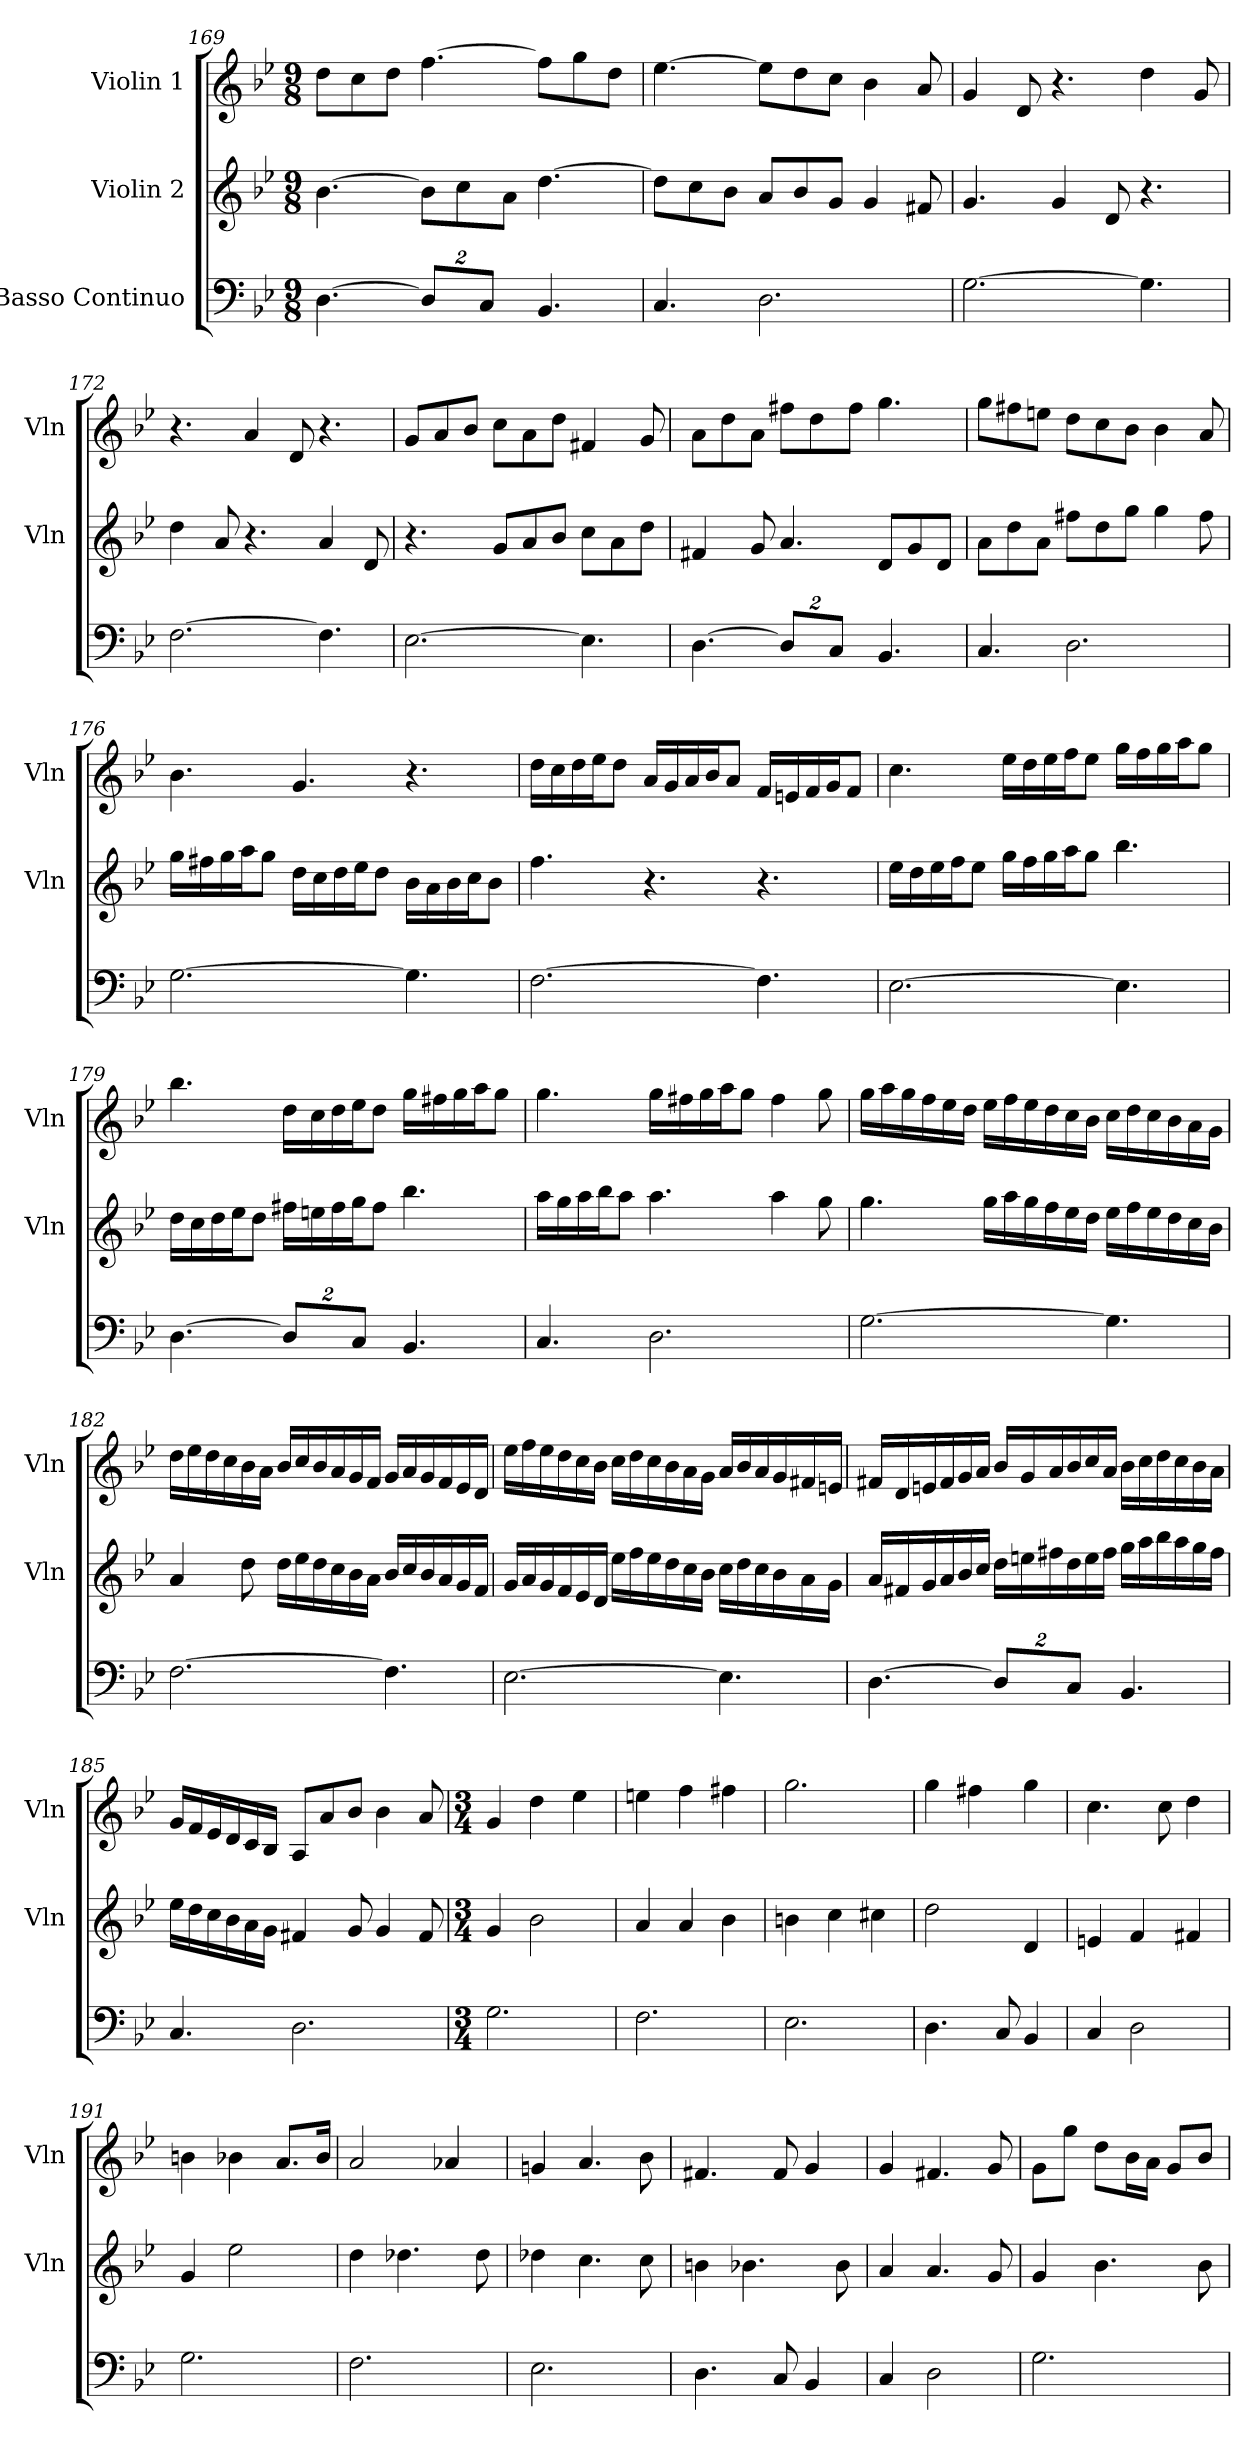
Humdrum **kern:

**kern	**kern	**kern
*part3	*part2	*part1
*staff3	*staff2	*staff1
*I"Basso Continuo	*I"Violin 2	*I"Violin 1
*	*I'Vln	*I'Vln
*clefF4	*clefG2	*clefG2
*k[b-e-]	*k[b-e-]	*k[b-e-]
*M9/8	*M9/8	*M9/8
=169	=169	=169
[4.D\	[4.b-\	8dd\L
.	.	8cc\
.	.	8dd\J
*Xbrackettup	*	*
16%3D/L]	8b-\L]	[4.ff\
.	8cc\	.
16%3C/J	.	.
.	8a\J	.
4.BB-/	[4.dd\	8ff\L]
.	.	8gg\
.	.	8dd\J
=170	=170	=170
4.C/	8dd\L]	[4.ee-\
.	8cc\	.
.	8b-\J	.
2.D\	8a/L	8ee-\L]
.	8b-/	8dd\
.	8g/J	8cc\J
.	4g/	4b-\
.	8f#X/	8a/
!!LO:LB:g=z
=171	=171	=171
[2.G\	4.g/	4g/
.	.	8d/
.	4g/	4.r
.	8d/	.
4.G\]	4.r	4dd\
.	.	8g/
=172	=172	=172
[2.F\	4dd\	4.r
.	8a/	.
.	4.r	4a/
.	.	8d/
4.F\]	4a/	4.r
.	8d/	.
=173	=173	=173
[2.E-\	4.r	8g/L
.	.	8a/
.	.	8b-/J
.	8g/L	8cc\L
.	8a/	8a\
.	8b-/J	8dd\J
4.E-\]	8cc\L	4f#X/
.	8a\	.
.	8dd\J	8g/
=174	=174	=174
[4.D\	4f#X/	8a\L
.	.	8dd\
.	8g/	8a\J
16%3D/L]	4.a/	8ff#X\L
.	.	8dd\
16%3C/J	.	.
.	.	8ff#\J
4.BB-/	8d/L	4.gg\
.	8g/	.
.	8d/J	.
=175	=175	=175
4.C/	8a\L	8gg\L
.	8dd\	8ff#X\
.	8a\J	8een\J
2.D\	8ff#X\L	8dd\L
.	8dd\	8cc\
.	8gg\J	8b-\J
.	4gg\	4b-\
.	8ff#\	8a/
!!LO:PB:g=z
=176	=176	=176
[2.G\	16gg\LL	4.b-\
.	16ff#X\	.
.	16gg\	.
.	16aa\J	.
.	8gg\J	.
.	16dd\LL	4.g/
.	16cc\	.
.	16dd\	.
.	16ee-\J	.
.	8dd\J	.
4.G\]	16b-\LL	4.r
.	16a\	.
.	16b-\	.
.	16cc\J	.
.	8b-\J	.
=177	=177	=177
[2.F\	4.ff\	16dd\LL
.	.	16cc\
.	.	16dd\
.	.	16ee-\J
.	.	8dd\J
.	4.r	16a/LL
.	.	16g/
.	.	16a/
.	.	16b-/J
.	.	8a/J
4.F\]	4.r	16f/LL
.	.	16en/
.	.	16f/
.	.	16g/J
.	.	8f/J
=178	=178	=178
[2.E-\	16ee-\LL	4.cc\
.	16dd\	.
.	16ee-\	.
.	16ff\J	.
.	8ee-\J	.
.	16gg\LL	16ee-\LL
.	16ff\	16dd\
.	16gg\	16ee-\
.	16aa\J	16ff\J
.	8gg\J	8ee-\J
4.E-\]	4.bb-\	16gg\LL
.	.	16ff\
.	.	16gg\
.	.	16aa\J
.	.	8gg\J
=179	=179	=179
[4.D\	16dd\LL	4.bb-\
.	16cc\	.
.	16dd\	.
.	16ee-\J	.
.	8dd\J	.
16%3D/L]	16ff#X\LL	16dd\LL
.	16een\	16cc\
.	16ff#\	16dd\
16%3C/J	16gg\J	16ee-\J
.	8ff#\J	8dd\J
4.BB-/	4.bb-\	16gg\LL
.	.	16ff#X\
.	.	16gg\
.	.	16aa\J
.	.	8gg\J
!!LO:LB:g=z
=180	=180	=180
4.C/	16aa\LL	4.gg\
.	16gg\	.
.	16aa\	.
.	16bb-\J	.
.	8aa\J	.
2.D\	4.aa\	16gg\LL
.	.	16ff#X\
.	.	16gg\
.	.	16aa\J
.	.	8gg\J
.	4aa\	4ff#\
.	8gg\	8gg\
=181	=181	=181
[2.G\	4.gg\	16gg\LL
.	.	16aa\
.	.	16gg\
.	.	16ff\
.	.	16ee-\
.	.	16dd\JJ
.	16gg\LL	16ee-\LL
.	16aa\	16ff\
.	16gg\	16ee-\
.	16ff\	16dd\
.	16ee-\	16cc\
.	16dd\JJ	16b-\JJ
4.G\]	16ee-\LL	16cc\LL
.	16ff\	16dd\
.	16ee-\	16cc\
.	16dd\	16b-\
.	16cc\	16a\
.	16b-\JJ	16g\JJ
=182	=182	=182
[2.F\	4a/	16dd\LL
.	.	16ee-\
.	.	16dd\
.	.	16cc\
.	8dd\	16b-\
.	.	16a\JJ
.	16dd\LL	16b-/LL
.	16ee-\	16cc/
.	16dd\	16b-/
.	16cc\	16a/
.	16b-\	16g/
.	16a\JJ	16f/JJ
4.F\]	16b-/LL	16g/LL
.	16cc/	16a/
.	16b-/	16g/
.	16a/	16f/
.	16g/	16e-/
.	16f/JJ	16d/JJ
!!LO:LB:g=z
=183	=183	=183
[2.E-\	16g/LL	16ee-\LL
.	16a/	16ff\
.	16g/	16ee-\
.	16f/	16dd\
.	16e-/	16cc\
.	16d/JJ	16b-\JJ
.	16ee-\LL	16cc\LL
.	16ff\	16dd\
.	16ee-\	16cc\
.	16dd\	16b-\
.	16cc\	16a\
.	16b-\JJ	16g\JJ
4.E-\]	16cc\LL	16a/LL
.	16dd\	16b-/
.	16cc\	16a/
.	16b-\	16g/
.	16a\	16f#X/
.	16g\JJ	16en/JJ
=184	=184	=184
[4.D\	16a/LL	16f#X/LL
.	16f#X/	16d/
.	16g/	16en/
.	16a/	16f#/
.	16b-/	16g/
.	16cc/JJ	16a/JJ
16%3D/L]	16dd\LL	16b-/LL
.	16een\	16g/
.	16ff#X\	16a/
16%3C/J	16dd\	16b-/
.	16ee\	16cc/
.	16ff#\JJ	16a/JJ
4.BB-/	16gg\LL	16b-\LL
.	16aa\	16cc\
.	16bb-\	16dd\
.	16aa\	16cc\
.	16gg\	16b-\
.	16ff#\JJ	16a\JJ
=185	=185	=185
4.C/	16ee-\LL	16g/LL
.	16dd\	16f/
.	16cc\	16e-/
.	16b-\	16d/
.	16a\	16c/
.	16g\JJ	16B-/JJ
2.D\	4f#X/	8A/L
.	.	8a/
.	8g/	8b-/J
.	4g/	4b-\
.	8f#/	8a/
!!LO:LB:g=z
=186	=186	=186
*M3/4	*M3/4	*M3/4
2.G\	4g/	4g/
.	2b-\	4dd\
.	.	4ee-\
=187	=187	=187
2.F\	4a/	4een\
.	4a/	4ff\
.	4b-\	4ff#X\
=188	=188	=188
2.E-\	4bn\	2.gg\
.	4cc\	.
.	4cc#X\	.
=189	=189	=189
4.D\	2dd\	4gg\
.	.	4ff#X\
8C/	.	.
4BB-/	4d/	4gg\
=190	=190	=190
4C/	4en/	4.cc\
2D\	4f/	.
.	.	8cc\
.	4f#X/	4dd\
!!LO:LB:g=z
=191	=191	=191
2.G\	4g/	4bn\
.	2ee-\	4b-X\
.	.	8.a/L
.	.	16b-/Jk
=192	=192	=192
2.F\	4dd\	2a/
.	4.dd-X\	.
.	.	4a-X/
.	8dd-\	.
=193	=193	=193
2.E-\	4dd-X\	4gn/
.	4.cc\	4.a/
.	8cc\	8b-\
=194	=194	=194
4.D\	4bn\	4.f#X/
.	4.b-X\	.
8C/	.	8f#/
4BB-/	.	4g/
.	8b-\	.
=195	=195	=195
4C/	4a/	4g/
2D\	4.a/	4.f#X/
.	8g/	8g/
!!LO:LB:g=z
=196	=196	=196
2.G\	4g/	8g\L
.	.	8gg\J
.	4.b-\	8dd\L
.	.	16b-\L
.	.	16a\JJ
.	.	8g/L
.	8b-\	8b-/J
=	=	=
*-	*-	*-
